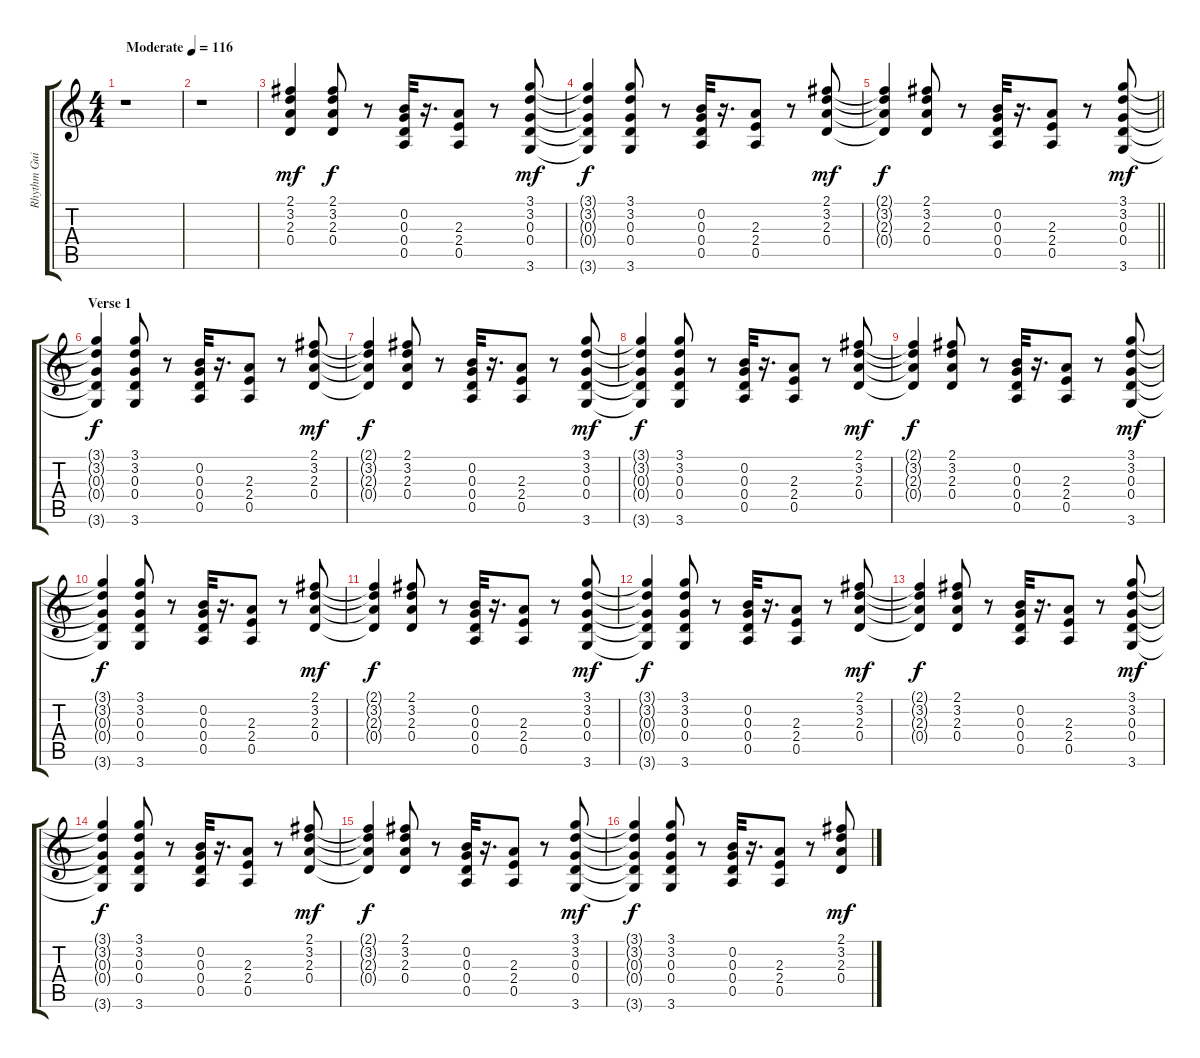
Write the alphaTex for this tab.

\track ("Rhythm Guitar 2" "Rhythm Gui") {instrument overdrivenguitar}
\staff {score tabs}
\tuning (E4 B3 G3 D3 A2 E2) {hide}
\ts (4 4)
\tempo (116 "Moderate")
\clef g2
\ks c
r.1{dy mf instrument overdrivenguitar} |
r.1 |
(2.1 3.2 2.3 0.4).4 (2.1 3.2 2.3 0.4).8{dy f} r.8 (0.2 0.3 0.4 0.5).32 r.16{d} (2.3 2.4 0.5).8 r.8 (3.1 3.2 0.3 0.4 3.6).8{dy mf} |
(3.1{t} 3.2{t} 0.3{t} 0.4{t} 3.6{t}).4{dy f} (3.1 3.2 0.3 0.4 3.6).8 r.8 (0.2 0.3 0.4 0.5).32 r.16{d} (2.3 2.4 0.5).8 r.8 (2.1 3.2 2.3 0.4).8{dy mf} |
\barLineRight lightlight
(2.1{t} 3.2{t} 2.3{t} 0.4{t}).4{dy f} (2.1 3.2 2.3 0.4).8 r.8 (0.2 0.3 0.4 0.5).32 r.16{d} (2.3 2.4 0.5).8 r.8 (3.1 3.2 0.3 0.4 3.6).8{dy mf} |
\section ("" "Verse 1")
(3.1{t} 3.2{t} 0.3{t} 0.4{t} 3.6{t}).4{dy f} (3.1 3.2 0.3 0.4 3.6).8 r.8 (0.2 0.3 0.4 0.5).32 r.16{d} (2.3 2.4 0.5).8 r.8 (2.1 3.2 2.3 0.4).8{dy mf} |
(2.1{t} 3.2{t} 2.3{t} 0.4{t}).4{dy f} (2.1 3.2 2.3 0.4).8 r.8 (0.2 0.3 0.4 0.5).32 r.16{d} (2.3 2.4 0.5).8 r.8 (3.1 3.2 0.3 0.4 3.6).8{dy mf} |
(3.1{t} 3.2{t} 0.3{t} 0.4{t} 3.6{t}).4{dy f} (3.1 3.2 0.3 0.4 3.6).8 r.8 (0.2 0.3 0.4 0.5).32 r.16{d} (2.3 2.4 0.5).8 r.8 (2.1 3.2 2.3 0.4).8{dy mf} |
(2.1{t} 3.2{t} 2.3{t} 0.4{t}).4{dy f} (2.1 3.2 2.3 0.4).8 r.8 (0.2 0.3 0.4 0.5).32 r.16{d} (2.3 2.4 0.5).8 r.8 (3.1 3.2 0.3 0.4 3.6).8{dy mf} |
(3.1{t} 3.2{t} 0.3{t} 0.4{t} 3.6{t}).4{dy f} (3.1 3.2 0.3 0.4 3.6).8 r.8 (0.2 0.3 0.4 0.5).32 r.16{d} (2.3 2.4 0.5).8 r.8 (2.1 3.2 2.3 0.4).8{dy mf} |
(2.1{t} 3.2{t} 2.3{t} 0.4{t}).4{dy f} (2.1 3.2 2.3 0.4).8 r.8 (0.2 0.3 0.4 0.5).32 r.16{d} (2.3 2.4 0.5).8 r.8 (3.1 3.2 0.3 0.4 3.6).8{dy mf} |
(3.1{t} 3.2{t} 0.3{t} 0.4{t} 3.6{t}).4{dy f} (3.1 3.2 0.3 0.4 3.6).8 r.8 (0.2 0.3 0.4 0.5).32 r.16{d} (2.3 2.4 0.5).8 r.8 (2.1 3.2 2.3 0.4).8{dy mf} |
(2.1{t} 3.2{t} 2.3{t} 0.4{t}).4{dy f} (2.1 3.2 2.3 0.4).8 r.8 (0.2 0.3 0.4 0.5).32 r.16{d} (2.3 2.4 0.5).8 r.8 (3.1 3.2 0.3 0.4 3.6).8{dy mf} |
(3.1{t} 3.2{t} 0.3{t} 0.4{t} 3.6{t}).4{dy f} (3.1 3.2 0.3 0.4 3.6).8 r.8 (0.2 0.3 0.4 0.5).32 r.16{d} (2.3 2.4 0.5).8 r.8 (2.1 3.2 2.3 0.4).8{dy mf} |
(2.1{t} 3.2{t} 2.3{t} 0.4{t}).4{dy f} (2.1 3.2 2.3 0.4).8 r.8 (0.2 0.3 0.4 0.5).32 r.16{d} (2.3 2.4 0.5).8 r.8 (3.1 3.2 0.3 0.4 3.6).8{dy mf} |
(3.1{t} 3.2{t} 0.3{t} 0.4{t} 3.6{t}).4{dy f} (3.1 3.2 0.3 0.4 3.6).8 r.8 (0.2 0.3 0.4 0.5).32 r.16{d} (2.3 2.4 0.5).8 r.8 (2.1 3.2 2.3 0.4).8{dy mf}
